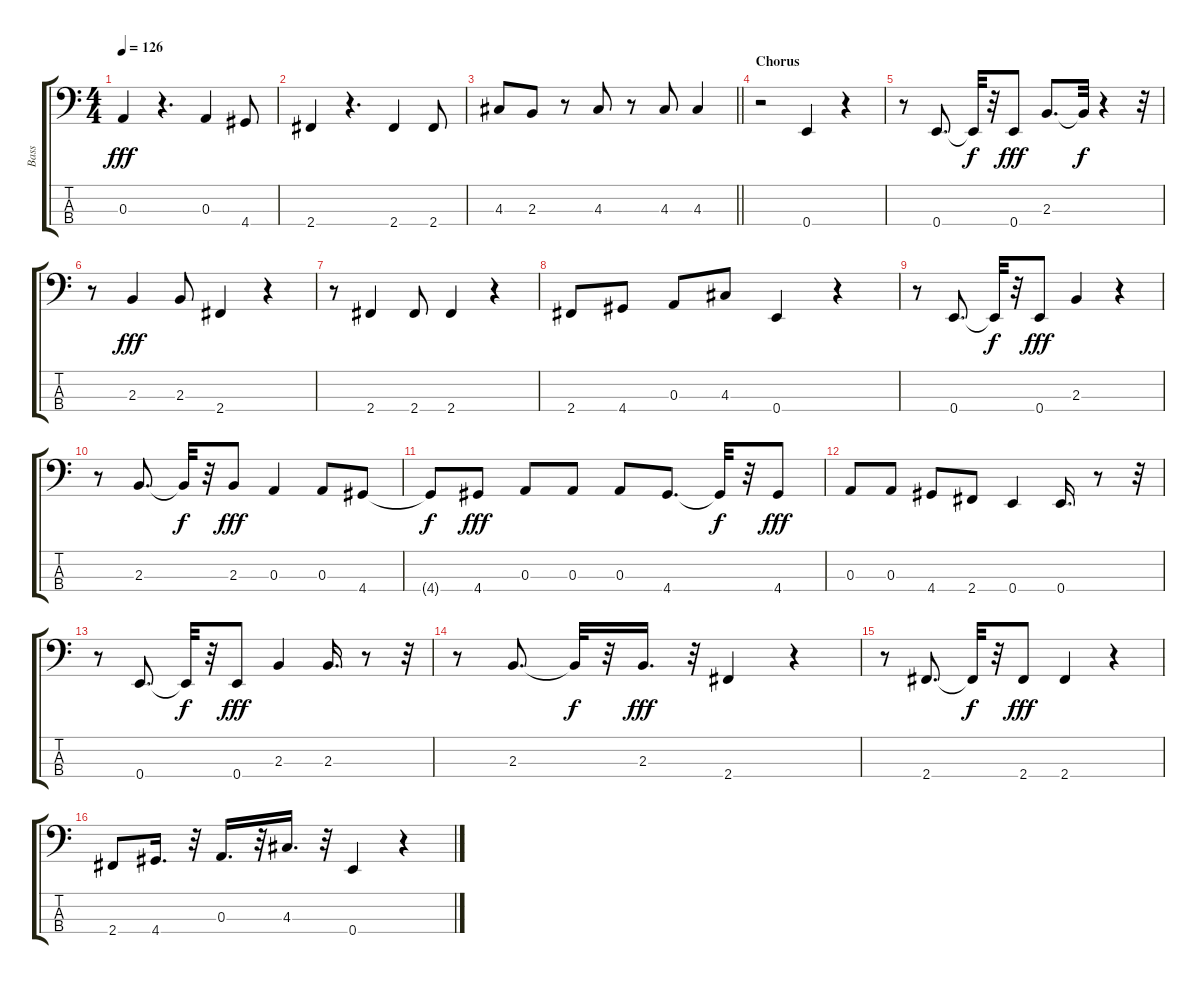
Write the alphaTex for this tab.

\track ("Bass" "Bass") {instrument electricbasspick}
\staff {score tabs}
\tuning (G2 D2 A1 E1) {hide}
\ts (4 4)
\tempo 126
\clef f4
\ks c
0.3.4{dy fff} r.4{d} 0.3.4 4.4.8 |
2.4.4 r.4{d} 2.4.4 2.4.8 |
\barLineRight lightlight
4.3.8 2.3.8 r.8 4.3.8 r.8 4.3.8 4.3.4 |
\section ("" "Chorus")
r.2 0.4.4 r.4 |
r.8 0.4.8{d} 0.4{t}.32{dy f} r.32 0.4.8{dy fff} 2.3.8{d} 2.3{t}.32{dy f} r.4 r.32 |
r.8 2.3.4{dy fff} 2.3.8 2.4.4 r.4 |
r.8 2.4.4 2.4.8 2.4.4 r.4 |
2.4.8 4.4.8 0.3.8 4.3.8 0.4.4 r.4 |
r.8 0.4.8{d} 0.4{t}.32{dy f} r.32 0.4.8{dy fff} 2.3.4 r.4 |
r.8 2.3.8{d} 2.3{t}.32{dy f} r.32 2.3.8{dy fff} 0.3.4 0.3.8 4.4.8 |
4.4{t}.8{dy f} 4.4.8{dy fff} 0.3.8 0.3.8 0.3.8 4.4.8{d} 4.4{t}.32{dy f} r.32 4.4.8{dy fff} |
0.3.8 0.3.8 4.4.8 2.4.8 0.4.4 0.4.16{d} r.8 r.32 |
r.8 0.4.8{d} 0.4{t}.32{dy f} r.32 0.4.8{dy fff} 2.3.4 2.3.16{d} r.8 r.32 |
r.8 2.3.8{d} 2.3{t}.32{dy f} r.32 2.3.16{d dy fff} r.32 2.4.4 r.4 |
r.8 2.4.8{d} 2.4{t}.32{dy f} r.32 2.4.8{dy fff} 2.4.4 r.4 |
2.4.8 4.4.16{d} r.32 0.3.16{d} r.32 4.3.16{d} r.32 0.4.4 r.4
